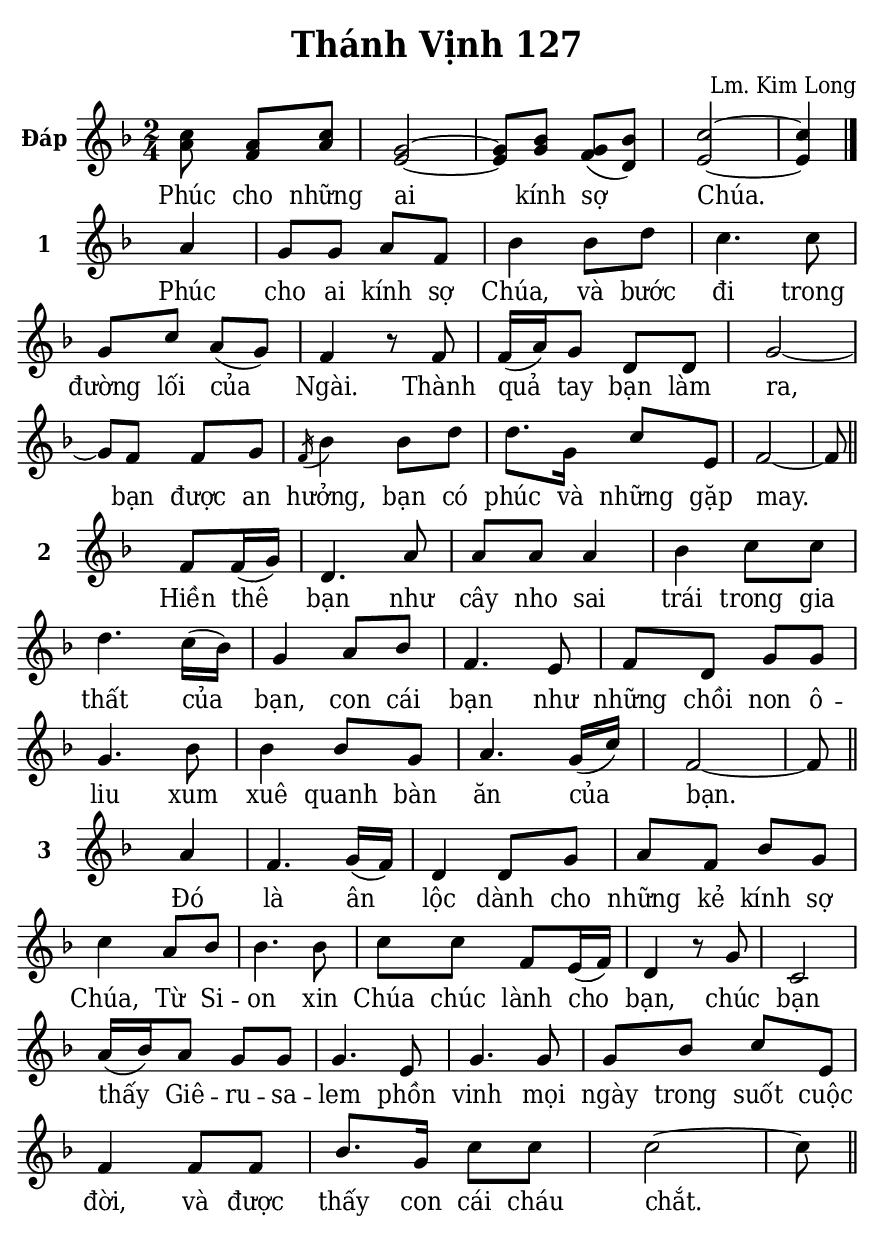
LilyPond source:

% Cài đặt chung
\version "2.22.1"
\include "english.ly"

\header {
  title = "Thánh Vịnh 127"
  composer = "Lm. Kim Long"
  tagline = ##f
}

% Nhạc
nhacMauMot = \relative c'' {
  \key f \major
  \time 2/4
  \partial 4.
  <<
    {
      c8 a c |
      g2 ~ |
      g8 bf g bf |
      c2 ~ |
      c4 \bar "|."
    }
    {
      a8 f a |
      e2 ~ |
      e8 g f (d) |
      e2 ~ |
      e4
    }
  >>
}

nhacMauHai = \relative c'' {
  \key f \major
  \time 2/4
  \partial 4 a4 |
  g8 g a f |
  bf4 bf8 d |
  c4. c8 |
  g c a (g) |
  f4 r8 f |
  f16 (a) g8 d d |
  g2 ~ |
  g8 f f g |
  \slashedGrace { f16 ( } bf4) bf8 d |
  d8. g,16 c8 e, |
  f2 ~ |
  f8 \bar "||"
}

nhacMauBa = \relative c' {
  \key f \major
  \time 2/4
  \partial 4 f8 f16 (g) |
  d4. a'8 |
  a a a4 |
  bf4 c8 c |
  d4. c16 (bf) |
  g4 a8 bf |
  f4. e8 |
  f d g g |
  g4. bf8 |
  bf4 bf8 g |
  a4. g16 (c) |
  f,2 ~ |
  f8 \bar "||"
}

nhacMauBon = \relative c'' {
  \key f \major
  \time 2/4
  \partial 4 a4 |
  f4. g16 (f) |
  d4 d8 g |
  a f bf g |
  c4 a8 bf |
  bf4. bf8 |
  c c f, e16 (f) |
  d4 r8 g |
  c,2 |
  a'16 (bf) a8 g g |
  g4. e8 |
  g4. g8 |
  g bf c e, |
  f4 f8 f |
  bf8. g16 c8 c |
  c2 ~ |
  c8 \bar "||"
}

% Lời
loiMauMot = \lyricmode {
  Phúc cho những ai kính sợ Chúa.
}

loiMauHai = \lyricmode {
  Phúc cho ai kính sợ Chúa,
  và bước đi trong đường lối của Ngài.
  Thành quả tay bạn làm ra, bạn được an hưởng,
  bạn có phúc và những gặp may.
}

loiMauBa = \lyricmode {
  Hiền thê bạn như cây nho sai trái trong gia thất của bạn,
  con cái bạn như những chồi non ô -- liu
  xum xuê quanh bàn ăn của bạn.
}

loiMauBon = \lyricmode {
  Đó là ân lộc dành cho những kẻ kính sợ Chúa,
  Từ Si -- on xin Chúa chúc lành cho bạn,
  chúc bạn thấy Giê -- ru -- sa -- lem phồn vinh
  mọi ngày trong suốt cuộc đời,
  và được thấy con cái cháu chắt.
}

% Dàn trang
\paper {
  #(set-paper-size "a5")
  top-margin = 3\mm
  bottom-margin = 3\mm
  left-margin = 3\mm
  right-margin = 3\mm
  indent = #0
  #(define fonts
	 (make-pango-font-tree "Deja Vu Serif Condensed"
	 		       "Deja Vu Serif Condensed"
			       "Deja Vu Serif Condensed"
			       (/ 20 20)))
  print-page-number = ##f
  page-count = 1
}

\score {
  <<
    \new Staff \with {
      instrumentName = \markup { \bold "Đáp" }} <<
        \clef treble
        \new Voice = beSop {
          \nhacMauMot
        }
      \new Lyrics \lyricsto beSop \loiMauMot
    >>
  >>
  \layout {
    indent = 10
    \override Lyrics.LyricSpace.minimum-distance = #1.5
    \override Score.BarNumber.break-visibility = ##(#f #f #f)
    \override Score.SpacingSpanner.uniform-stretching = ##t
    ragged-last = ##f
  }
}

\score {
  <<
    \new Staff \with {
      instrumentName = \markup { \bold "1" }} <<
        \clef treble
        \new Voice = beSop {
          \nhacMauHai
        }
      \new Lyrics \lyricsto beSop \loiMauHai
    >>
  >>
  \layout {
    indent = 10
    \override Staff.TimeSignature.transparent = ##t
    \override Lyrics.LyricSpace.minimum-distance = #1.5
    \override Score.BarNumber.break-visibility = ##(#f #f #f)
    \override Score.SpacingSpanner.uniform-stretching = ##t
    ragged-last = ##f
  }
}

\score {
  <<
    \new Staff \with {
      instrumentName = \markup { \bold "2" }} <<
        \clef treble
        \new Voice = beSop {
          \nhacMauBa
        }
      \new Lyrics \lyricsto beSop \loiMauBa
    >>
  >>
  \layout {
    indent = 10
    \override Staff.TimeSignature.transparent = ##t
    \override Lyrics.LyricSpace.minimum-distance = #1.5
    \override Score.BarNumber.break-visibility = ##(#f #f #f)
    \override Score.SpacingSpanner.uniform-stretching = ##t
    \override LyricHyphen.minimum-distance = #2
    ragged-last = ##f
  }
}

\score {
  <<
    \new Staff \with {
      instrumentName = \markup { \bold "3" }} <<
        \clef treble
        \new Voice = beSop {
          \nhacMauBon
        }
      \new Lyrics \lyricsto beSop \loiMauBon
    >>
  >>
  \layout {
    indent = 10
    \override Staff.TimeSignature.transparent = ##t
    \override Lyrics.LyricSpace.minimum-distance = #1.5
    \override Score.BarNumber.break-visibility = ##(#f #f #f)
    \override Score.SpacingSpanner.uniform-stretching = ##t
    \override LyricHyphen.minimum-distance = #2
    ragged-last = ##f
  }
}
